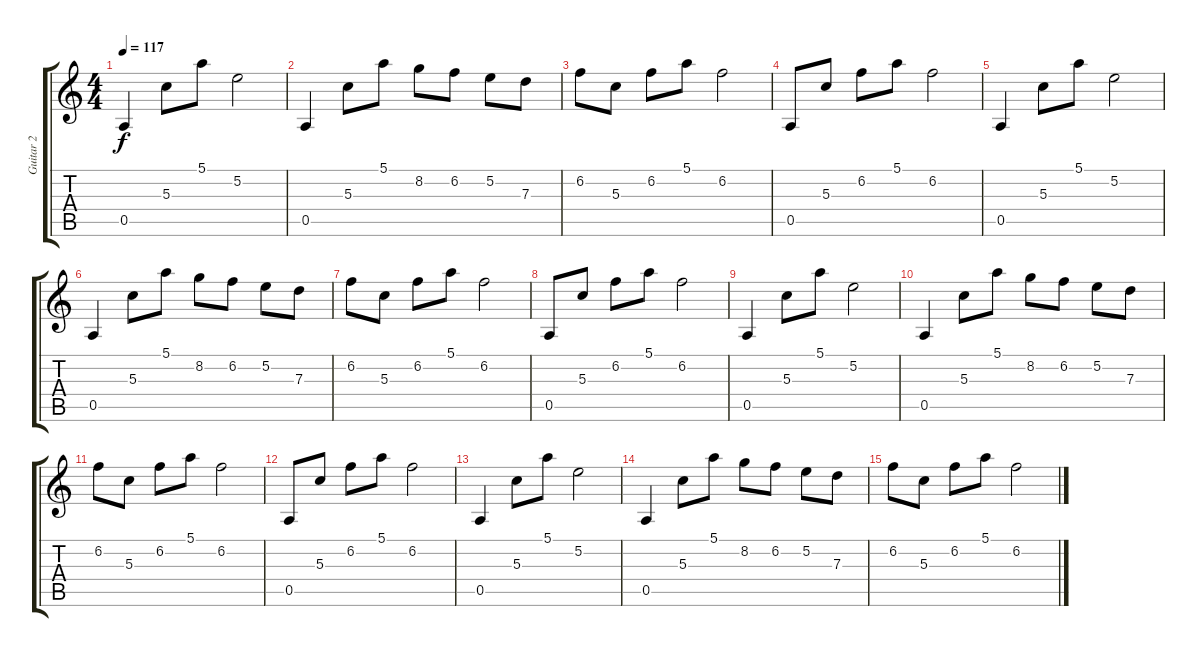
\track ("Guitar 2" "Guitar 2") {instrument acousticguitarsteel}
\staff {score tabs}
\tuning (E4 B3 G3 D3 A2 E2) {hide}
\ts (4 4)
\tempo 117
\clef g2
\ks c
0.5.4{dy f} 5.3.8 5.1.8 5.2.2 |
0.5.4 5.3.8 5.1.8 8.2.8 6.2.8 5.2.8 7.3.8 |
6.2.8 5.3.8 6.2.8 5.1.8 6.2.2 |
0.5.8 5.3.8 6.2.8 5.1.8 6.2.2 |
0.5.4 5.3.8 5.1.8 5.2.2 |
0.5.4 5.3.8 5.1.8 8.2.8 6.2.8 5.2.8 7.3.8 |
6.2.8 5.3.8 6.2.8 5.1.8 6.2.2 |
0.5.8 5.3.8 6.2.8 5.1.8 6.2.2 |
0.5.4 5.3.8 5.1.8 5.2.2 |
0.5.4 5.3.8 5.1.8 8.2.8 6.2.8 5.2.8 7.3.8 |
6.2.8 5.3.8 6.2.8 5.1.8 6.2.2 |
0.5.8 5.3.8 6.2.8 5.1.8 6.2.2 |
0.5.4 5.3.8 5.1.8 5.2.2 |
0.5.4 5.3.8 5.1.8 8.2.8 6.2.8 5.2.8 7.3.8 |
6.2.8 5.3.8 6.2.8 5.1.8 6.2.2
